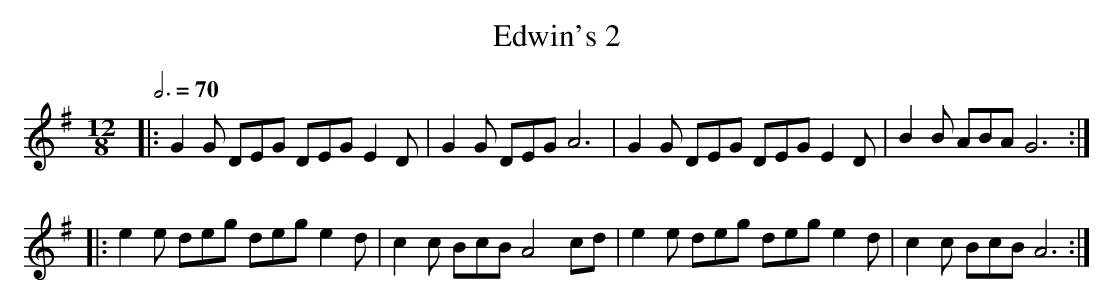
X:1
T:Edwin's 2
L:1/4
M:12/8
Q:3/4=70
K:G
|:GG/2 D/2E/2G/2 D/2E/2G/2 ED/2 | GG/2 D/2E/2G/2 A3 | GG/2 D/2E/2G/2 D/2E/2G/2 ED/2 | BB/2 A/2B/2A/2 G3 :|
|:ee/2 d/2e/2g/2 d/2e/2g/2 ed/2 | cc/2 B/2c/2B/2 A2 c/2d/2 | ee/2 d/2e/2g/2 d/2e/2g/2 ed/2 | cc/2 B/2c/2B/2 A3 :|
